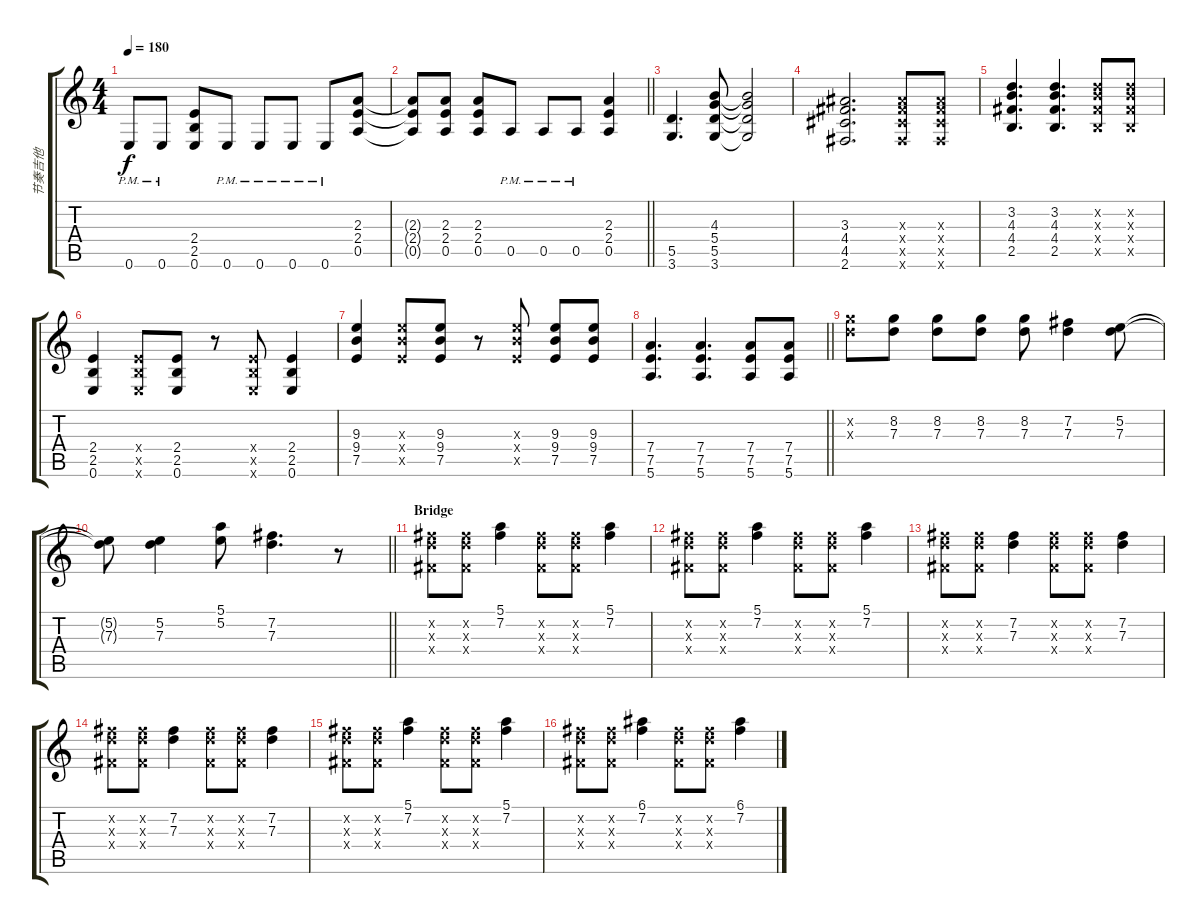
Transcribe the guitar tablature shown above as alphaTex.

\track ("节奏吉他" "节奏吉他") {instrument overdrivenguitar}
\staff {score tabs}
\tuning (E4 B3 G3 D3 A2 E2) {hide}
\ts (4 4)
\tempo 180
\clef g2
\ks c
0.6{pm}.8{dy f} 0.6{pm}.8 (2.4 2.5 0.6).8 0.6{pm}.8 0.6{pm}.8 0.6{pm}.8 0.6{pm}.8 (2.3 2.4 0.5).8 |
\barLineRight lightlight
(2.3{t} 2.4{t} 0.5{t}).8 (2.3 2.4 0.5).8 (2.3 2.4 0.5).8 0.5{pm}.8 0.5{pm}.8 0.5{pm}.8 (2.3 2.4 0.5).4 |
(5.5 3.6).4{d} (4.3 5.4 5.5 3.6).8 (4.3{t} 5.4{t} 5.5{t} 3.6{t}).2 |
(3.3 4.4 4.5 2.6).2{d} (3.3{x} 4.4{x} 4.5{x} 2.6{x}).8 (3.3{x} 4.4{x} 4.5{x} 2.6{x}).8 |
(3.2 4.3 4.4 2.5).4{d} (3.2 4.3 4.4 2.5).4{d} (3.2{x} 4.3{x} 4.4{x} 2.5{x}).8 (3.2{x} 4.3{x} 4.4{x} 2.5{x}).8 |
(2.4 2.5 0.6).4 (2.4{x} 2.5{x} 0.6{x}).8 (2.4 2.5 0.6).8 r.8 (2.4{x} 2.5{x} 0.6{x}).8 (2.4 2.5 0.6).4 |
(9.3 9.4 7.5).4 (9.3{x} 9.4{x} 7.5{x}).8 (9.3 9.4 7.5).8 r.8 (9.3{x} 9.4{x} 7.5{x}).8 (9.3 9.4 7.5).8 (9.3 9.4 7.5).8 |
\barLineRight lightlight
(7.4 7.5 5.6).4{d} (7.4 7.5 5.6).4{d} (7.4 7.5 5.6).8 (7.4 7.5 5.6).8 |
(8.2{x} 7.3{x}).8 (8.2 7.3).8 (8.2 7.3).8 (8.2 7.3).8 (8.2 7.3).8 (7.2 7.3).4 (5.2 7.3).8 |
\barLineRight lightlight
(5.2{t} 7.3{t}).8 (5.2 7.3).4 (5.1 5.2).8 (7.2 7.3).4{d} r.8 |
\section ("" "Bridge")
(7.2{x} 7.3{x} 4.4{x}).8 (7.2{x} 7.3{x} 4.4{x}).8 (5.1 7.2).4 (7.2{x} 7.3{x} 4.4{x}).8 (7.2{x} 7.3{x} 4.4{x}).8 (5.1 7.2).4 |
(7.2{x} 7.3{x} 4.4{x}).8 (7.2{x} 7.3{x} 4.4{x}).8 (5.1 7.2).4 (7.2{x} 7.3{x} 4.4{x}).8 (7.2{x} 7.3{x} 4.4{x}).8 (5.1 7.2).4 |
(7.2{x} 7.3{x} 4.4{x}).8 (7.2{x} 7.3{x} 4.4{x}).8 (7.2 7.3).4 (7.2{x} 7.3{x} 4.4{x}).8 (7.2{x} 7.3{x} 4.4{x}).8 (7.2 7.3).4 |
(7.2{x} 7.3{x} 4.4{x}).8 (7.2{x} 7.3{x} 4.4{x}).8 (7.2 7.3).4 (7.2{x} 7.3{x} 4.4{x}).8 (7.2{x} 7.3{x} 4.4{x}).8 (7.2 7.3).4 |
(7.2{x} 7.3{x} 4.4{x}).8 (7.2{x} 7.3{x} 4.4{x}).8 (5.1 7.2).4 (7.2{x} 7.3{x} 4.4{x}).8 (7.2{x} 7.3{x} 4.4{x}).8 (5.1 7.2).4 |
(7.2{x} 7.3{x} 4.4{x}).8 (7.2{x} 7.3{x} 4.4{x}).8 (6.1 7.2).4 (7.2{x} 7.3{x} 4.4{x}).8 (7.2{x} 7.3{x} 4.4{x}).8 (6.1 7.2).4
